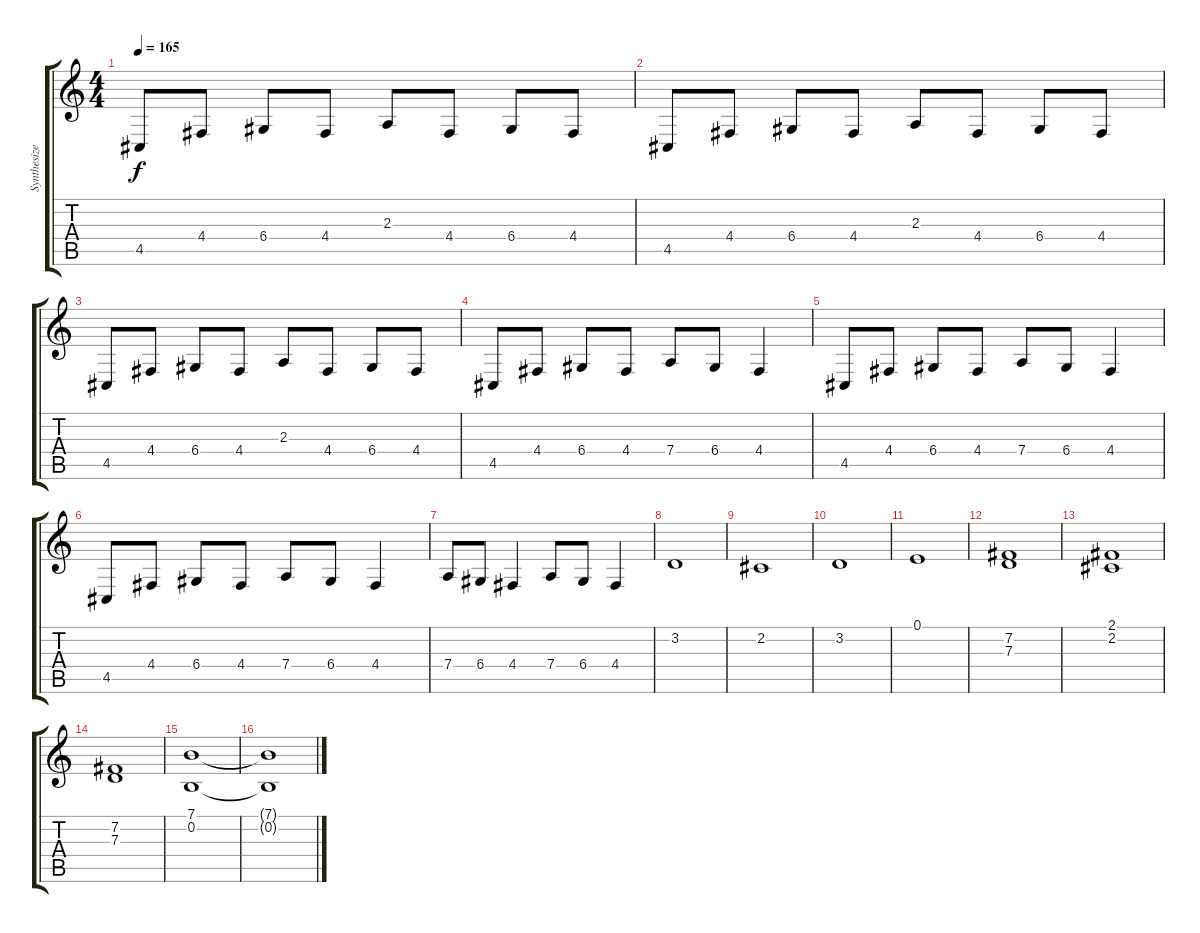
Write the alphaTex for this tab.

\track ("Synthesizer" "Synthesize") {instrument lead1square}
\staff {score tabs}
\tuning (E4 B3 G3 D3 A2 E2) {hide}
\ts (4 4)
\tempo 165
\clef g2
\ks c
4.5.8{dy f} 4.4.8 6.4.8 4.4.8 2.3.8 4.4.8 6.4.8 4.4.8 |
4.5.8 4.4.8 6.4.8 4.4.8 2.3.8 4.4.8 6.4.8 4.4.8 |
4.5.8 4.4.8 6.4.8 4.4.8 2.3.8 4.4.8 6.4.8 4.4.8 |
4.5.8 4.4.8 6.4.8 4.4.8 7.4.8 6.4.8 4.4.4 |
4.5.8 4.4.8 6.4.8 4.4.8 7.4.8 6.4.8 4.4.4 |
4.5.8 4.4.8 6.4.8 4.4.8 7.4.8 6.4.8 4.4.4 |
7.4.8 6.4.8 4.4.4 7.4.8 6.4.8 4.4.4 |
3.2.1 |
2.2.1 |
3.2.1 |
0.1.1 |
(7.2 7.3).1 |
(2.1 2.2).1 |
(7.2 7.3).1 |
(7.1 0.2).1 |
(7.1{t} 0.2{t}).1
